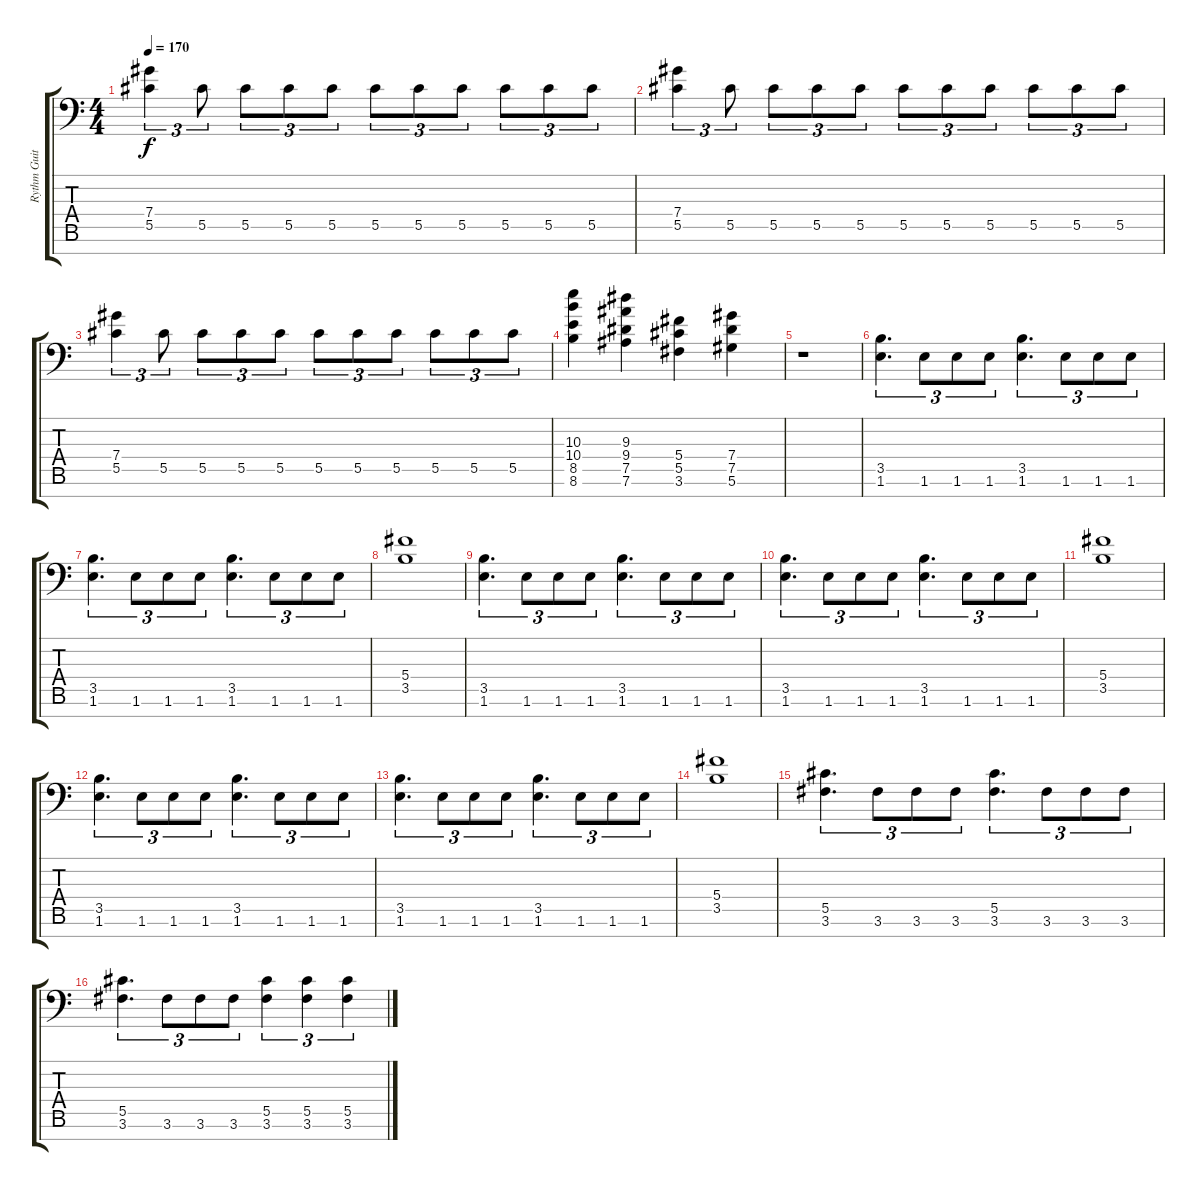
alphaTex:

\track ("Rythm Guitar" "Rythm Guit") {instrument distortionguitar}
\staff {score tabs}
\tuning (Eb4 Bb3 Gb3 Db3 Ab2 Eb2 Bb1) {hide}
\ts (4 4)
\tempo 170
\clef f4
\ks c
(7.4 5.5).4{tu (3 2) dy f} 5.5.8{tu (3 2)} 5.5.8{tu (3 2)} 5.5.8{tu (3 2)} 5.5.8{tu (3 2)} 5.5.8{tu (3 2)} 5.5.8{tu (3 2)} 5.5.8{tu (3 2)} 5.5.8{tu (3 2)} 5.5.8{tu (3 2)} 5.5.8{tu (3 2)} |
(7.4 5.5).4{tu (3 2)} 5.5.8{tu (3 2)} 5.5.8{tu (3 2)} 5.5.8{tu (3 2)} 5.5.8{tu (3 2)} 5.5.8{tu (3 2)} 5.5.8{tu (3 2)} 5.5.8{tu (3 2)} 5.5.8{tu (3 2)} 5.5.8{tu (3 2)} 5.5.8{tu (3 2)} |
(7.4 5.5).4{tu (3 2)} 5.5.8{tu (3 2)} 5.5.8{tu (3 2)} 5.5.8{tu (3 2)} 5.5.8{tu (3 2)} 5.5.8{tu (3 2)} 5.5.8{tu (3 2)} 5.5.8{tu (3 2)} 5.5.8{tu (3 2)} 5.5.8{tu (3 2)} 5.5.8{tu (3 2)} |
(10.3 10.4 8.5 8.6).4 (9.3 9.4 7.5 7.6).4 (5.4 5.5 3.6).4 (7.4 7.5 5.6).4 |
r.1 |
(3.5 1.6).4{d tu (3 2)} 1.6.8{tu (3 2)} 1.6.8{tu (3 2)} 1.6.8{tu (3 2)} (3.5 1.6).4{d tu (3 2)} 1.6.8{tu (3 2)} 1.6.8{tu (3 2)} 1.6.8{tu (3 2)} |
(3.5 1.6).4{d tu (3 2)} 1.6.8{tu (3 2)} 1.6.8{tu (3 2)} 1.6.8{tu (3 2)} (3.5 1.6).4{d tu (3 2)} 1.6.8{tu (3 2)} 1.6.8{tu (3 2)} 1.6.8{tu (3 2)} |
(5.4 3.5).1 |
(3.5 1.6).4{d tu (3 2)} 1.6.8{tu (3 2)} 1.6.8{tu (3 2)} 1.6.8{tu (3 2)} (3.5 1.6).4{d tu (3 2)} 1.6.8{tu (3 2)} 1.6.8{tu (3 2)} 1.6.8{tu (3 2)} |
(3.5 1.6).4{d tu (3 2)} 1.6.8{tu (3 2)} 1.6.8{tu (3 2)} 1.6.8{tu (3 2)} (3.5 1.6).4{d tu (3 2)} 1.6.8{tu (3 2)} 1.6.8{tu (3 2)} 1.6.8{tu (3 2)} |
(5.4 3.5).1 |
(3.5 1.6).4{d tu (3 2)} 1.6.8{tu (3 2)} 1.6.8{tu (3 2)} 1.6.8{tu (3 2)} (3.5 1.6).4{d tu (3 2)} 1.6.8{tu (3 2)} 1.6.8{tu (3 2)} 1.6.8{tu (3 2)} |
(3.5 1.6).4{d tu (3 2)} 1.6.8{tu (3 2)} 1.6.8{tu (3 2)} 1.6.8{tu (3 2)} (3.5 1.6).4{d tu (3 2)} 1.6.8{tu (3 2)} 1.6.8{tu (3 2)} 1.6.8{tu (3 2)} |
(5.4 3.5).1 |
(5.5 3.6).4{d tu (3 2)} 3.6.8{tu (3 2)} 3.6.8{tu (3 2)} 3.6.8{tu (3 2)} (5.5 3.6).4{d tu (3 2)} 3.6.8{tu (3 2)} 3.6.8{tu (3 2)} 3.6.8{tu (3 2)} |
(5.5 3.6).4{d tu (3 2)} 3.6.8{tu (3 2)} 3.6.8{tu (3 2)} 3.6.8{tu (3 2)} (5.5 3.6).4{tu (3 2)} (5.5 3.6).4{tu (3 2)} (5.5 3.6).4{tu (3 2)}
